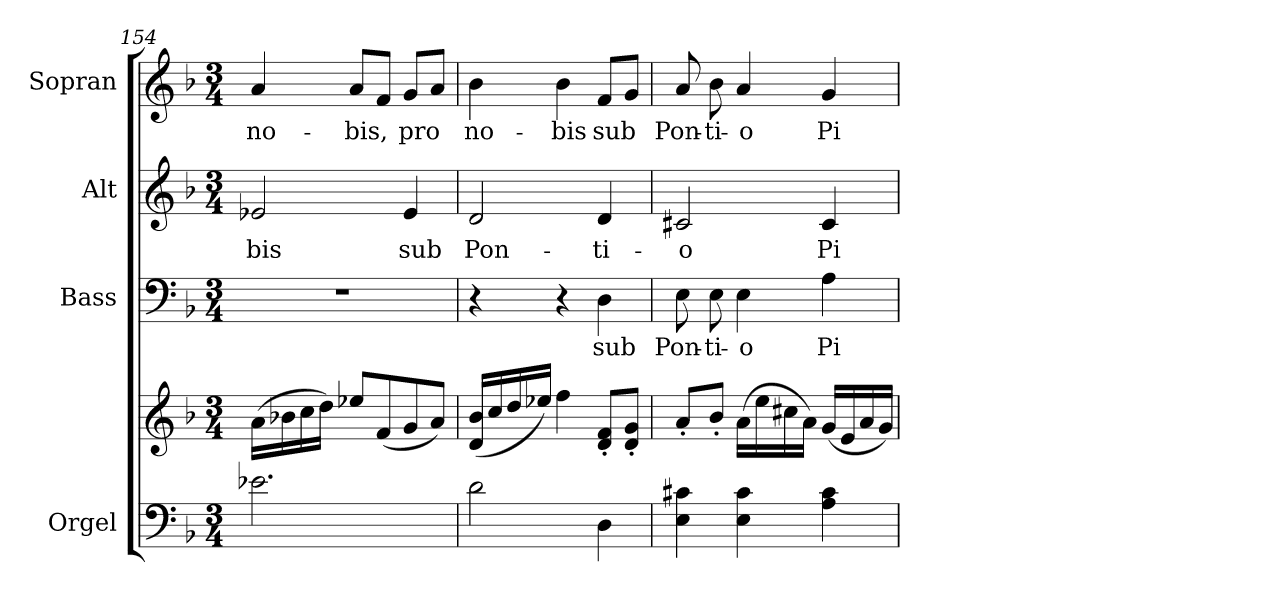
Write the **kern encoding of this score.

**kern	**kern	**kern	**text	**kern	**text	**kern	**text
*part4	*part4	*part3	*part3	*part2	*part2	*part1	*part1
*staff5	*staff4	*staff3	*staff3	*staff2	*staff2	*staff1	*staff1
*I"Orgel	*	*I"Bass	*	*I"Alt	*	*I"Sopran	*
*	*	*I'B.	*	*I'A.	*	*I'S.	*
*clefF4	*clefG2	*clefF4	*	*clefG2	*	*clefG2	*
*k[b-]	*k[b-]	*k[b-]	*	*k[b-]	*	*k[b-]	*
*F:	*F:	*F:	*	*F:	*	*F:	*
*M3/4	*M3/4	*M3/4	*	*M3/4	*	*M3/4	*
=154	=154	=154	=154	=154	=154	=154	=154
!	!	!	!	!	!LO:LY:b	!	!LO:LY:b
2.e-X\	(>16a\LL	2.r	.	2e-X/	-bis	4a/	no-
.	16b-X\	.	.	.	.	.	.
.	16cc\	.	.	.	.	.	.
.	16dd\JJ)	.	.	.	.	.	.
!	!	!	!	!	!	!	!LO:LY:b
.	8ee-X/L	.	.	.	.	8a/L	-bis,
.	(<8f/	.	.	.	.	8f/J	.
!	!	!	!	!	!LO:LY:b	!	!LO:LY:b
.	8g/	.	.	4e-/	sub	8g/L	pro
.	8a/J)	.	.	.	.	8a/J	.
=155	=155	=155	=155	=155	=155	=155	=155
!	!	!	!	!	!LO:LY:b	!	!LO:LY:b
2d\	(<16d/ 16b-/LL	4r	.	2d/	Pon-	4b-\	no-
.	16cc/	.	.	.	.	.	.
.	16dd/	.	.	.	.	.	.
.	16ee-X/JJ)	.	.	.	.	.	.
!	!	!	!	!	!	!	!LO:LY:b
.	4ff\	4r	.	.	.	4b-\	-bis
!	!	!	!LO:LY:b	!	!LO:LY:b	!	!LO:LY:b
4D\	8d/'< 8f/'<L	4D\	sub	4d/	-ti-	8f/L	sub
.	8d/'< 8g/'<J	.	.	.	.	8g/J	.
=156	=156	=156	=156	=156	=156	=156	=156
!	!	!	!LO:LY:b	!	!LO:LY:b	!	!LO:LY:b
4E\ 4c#X\	8a'</L	8E\	Pon-	2c#X/	-o	8a/	Pon-
!	!	!	!LO:LY:b	!	!	!	!LO:LY:b
.	8b-'</J	8E\	-ti-	.	.	8b-\	-ti-
!	!	!	!LO:LY:b	!	!	!	!LO:LY:b
4E\ 4c#\	(>16a\LL	4E\	-o	.	.	4a/	-o
.	16ee\	.	.	.	.	.	.
.	16cc#X\	.	.	.	.	.	.
.	16a\JJ)	.	.	.	.	.	.
!	!	!	!LO:LY:b	!	!LO:LY:b	!	!LO:LY:b
4A\ 4c#\	(<16g/LL	4A\	Pi-	4c#/	Pi-	4g/	Pi-
.	16e/	.	.	.	.	.	.
.	16a/	.	.	.	.	.	.
.	16g/JJ)	.	.	.	.	.	.
=	=	=	=	=	=	=	=
*-	*-	*-	*-	*-	*-	*-	*-
